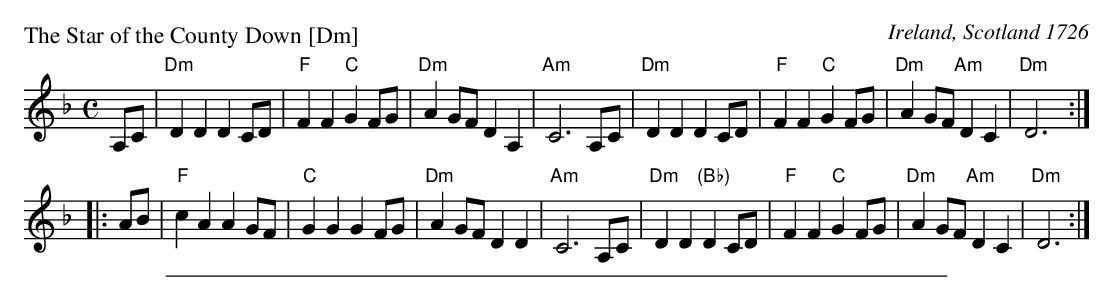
X:1
P: The Star of the County Down [Dm]
O: Ireland, Scotland 1726
M: C
L: 1/8
K: Dm
A,C |\
"Dm"D2D2 D2CD | "F"F2F2 "C"G2FG | "Dm"A2GF D2A,2 | "Am"C6 A,C |\
"Dm"D2D2 D2CD | "F"F2F2 "C"G2FG | "Dm"A2GF "Am"D2C2 | "Dm"D6 :|
|: AB |\
"F"c2A2 A2GF | "C"G2G2 G2FG | "Dm"A2GF D2D2 | "Am"C6 A,C |\
"Dm"D2D2 "(Bb)"D2CD | "F"F2F2 "C"G2FG | "Dm"A2GF "Am"D2C2 | "Dm"D6 :|
